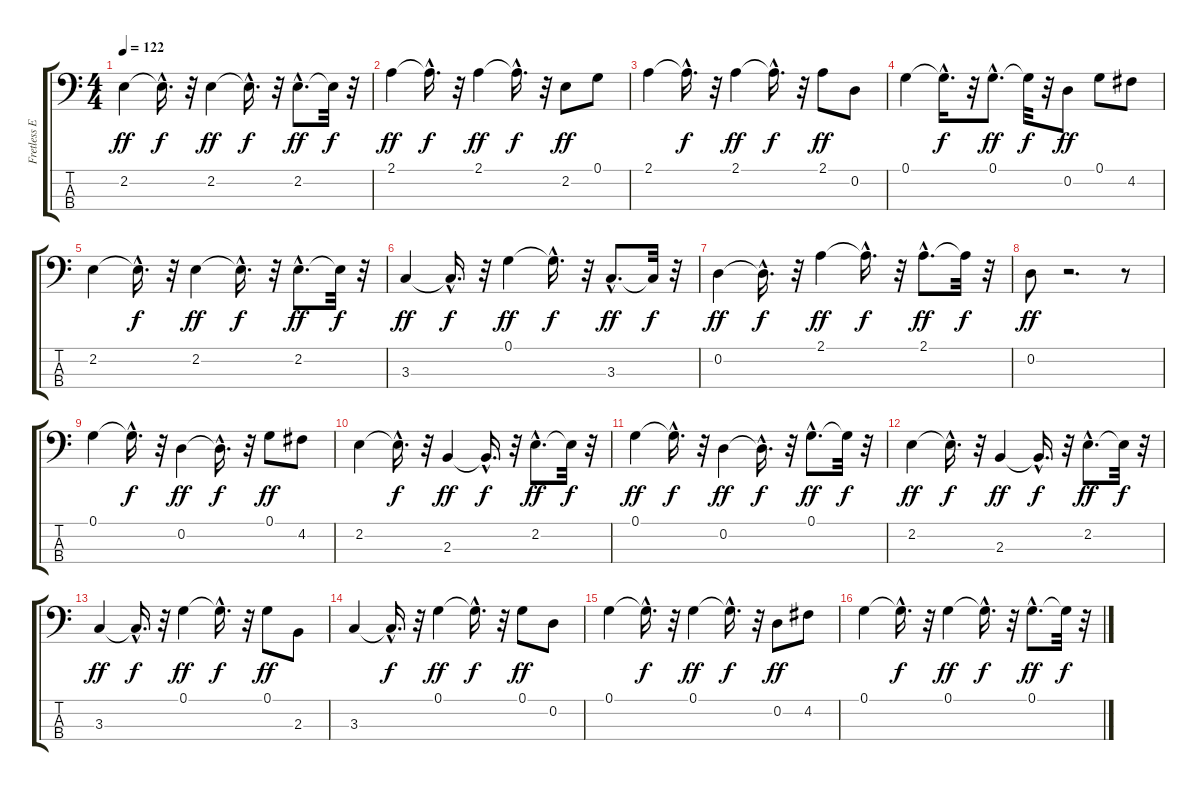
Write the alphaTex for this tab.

\track ("Fretless E. Bass" "Fretless E") {instrument fretlessbass}
\staff {score tabs}
\tuning (G2 D2 A1 E1) {hide}
\ts (4 4)
\tempo 122
\clef f4
\ks c
2.2.4{dy ff} 2.2{hac t}.16{d dy f} r.32 2.2.4{dy ff} 2.2{hac t}.16{d dy f} r.32 2.2{hac}.8{d dy ff} 2.2{t}.32{dy f} r.32 |
2.1.4{dy ff} 2.1{hac t}.16{d dy f} r.32 2.1.4{dy ff} 2.1{hac t}.16{d dy f} r.32 2.2.8{dy ff} 0.1.8 |
2.1.4 2.1{hac t}.16{d dy f} r.32 2.1.4{dy ff} 2.1{hac t}.16{d dy f} r.32 2.1.8{dy ff} 0.2.8 |
0.1.4 0.1{hac t}.16{d dy f} r.32 0.1{hac}.8{d dy ff} 0.1{t}.32{dy f} r.32 0.2.8{dy ff} 0.1.8 4.2.8 |
2.2.4 2.2{hac t}.16{d dy f} r.32 2.2.4{dy ff} 2.2{hac t}.16{d dy f} r.32 2.2{hac}.8{d dy ff} 2.2{t}.32{dy f} r.32 |
3.3.4{dy ff} 3.3{hac t}.16{d dy f} r.32 0.1.4{dy ff} 0.1{hac t}.16{d dy f} r.32 3.3{hac}.8{d dy ff} 3.3{t}.32{dy f} r.32 |
0.2.4{dy ff} 0.2{hac t}.16{d dy f} r.32 2.1.4{dy ff} 2.1{hac t}.16{d dy f} r.32 2.1{hac}.8{d dy ff} 2.1{t}.32{dy f} r.32 |
0.2.8{dy ff} r.2{d} r.8 |
0.1.4 0.1{hac t}.16{d dy f} r.32 0.2.4{dy ff} 0.2{hac t}.16{d dy f} r.32 0.1.8{dy ff} 4.2.8 |
2.2.4 2.2{hac t}.16{d dy f} r.32 2.3.4{dy ff} 2.3{hac t}.16{d dy f} r.32 2.2{hac}.8{d dy ff} 2.2{t}.32{dy f} r.32 |
0.1.4{dy ff} 0.1{hac t}.16{d dy f} r.32 0.2.4{dy ff} 0.2{hac t}.16{d dy f} r.32 0.1{hac}.8{d dy ff} 0.1{t}.32{dy f} r.32 |
2.2.4{dy ff} 2.2{hac t}.16{d dy f} r.32 2.3.4{dy ff} 2.3{hac t}.16{d dy f} r.32 2.2{hac}.8{d dy ff} 2.2{t}.32{dy f} r.32 |
3.3.4{dy ff} 3.3{hac t}.16{d dy f} r.32 0.1.4{dy ff} 0.1{hac t}.16{d dy f} r.32 0.1.8{dy ff} 2.3.8 |
3.3.4 3.3{hac t}.16{d dy f} r.32 0.1.4{dy ff} 0.1{hac t}.16{d dy f} r.32 0.1.8{dy ff} 0.2.8 |
0.1.4 0.1{hac t}.16{d dy f} r.32 0.1.4{dy ff} 0.1{hac t}.16{d dy f} r.32 0.2.8{dy ff} 4.2.8 |
0.1.4 0.1{hac t}.16{d dy f} r.32 0.1.4{dy ff} 0.1{hac t}.16{d dy f} r.32 0.1{hac}.8{d dy ff} 0.1{t}.32{dy f} r.32
